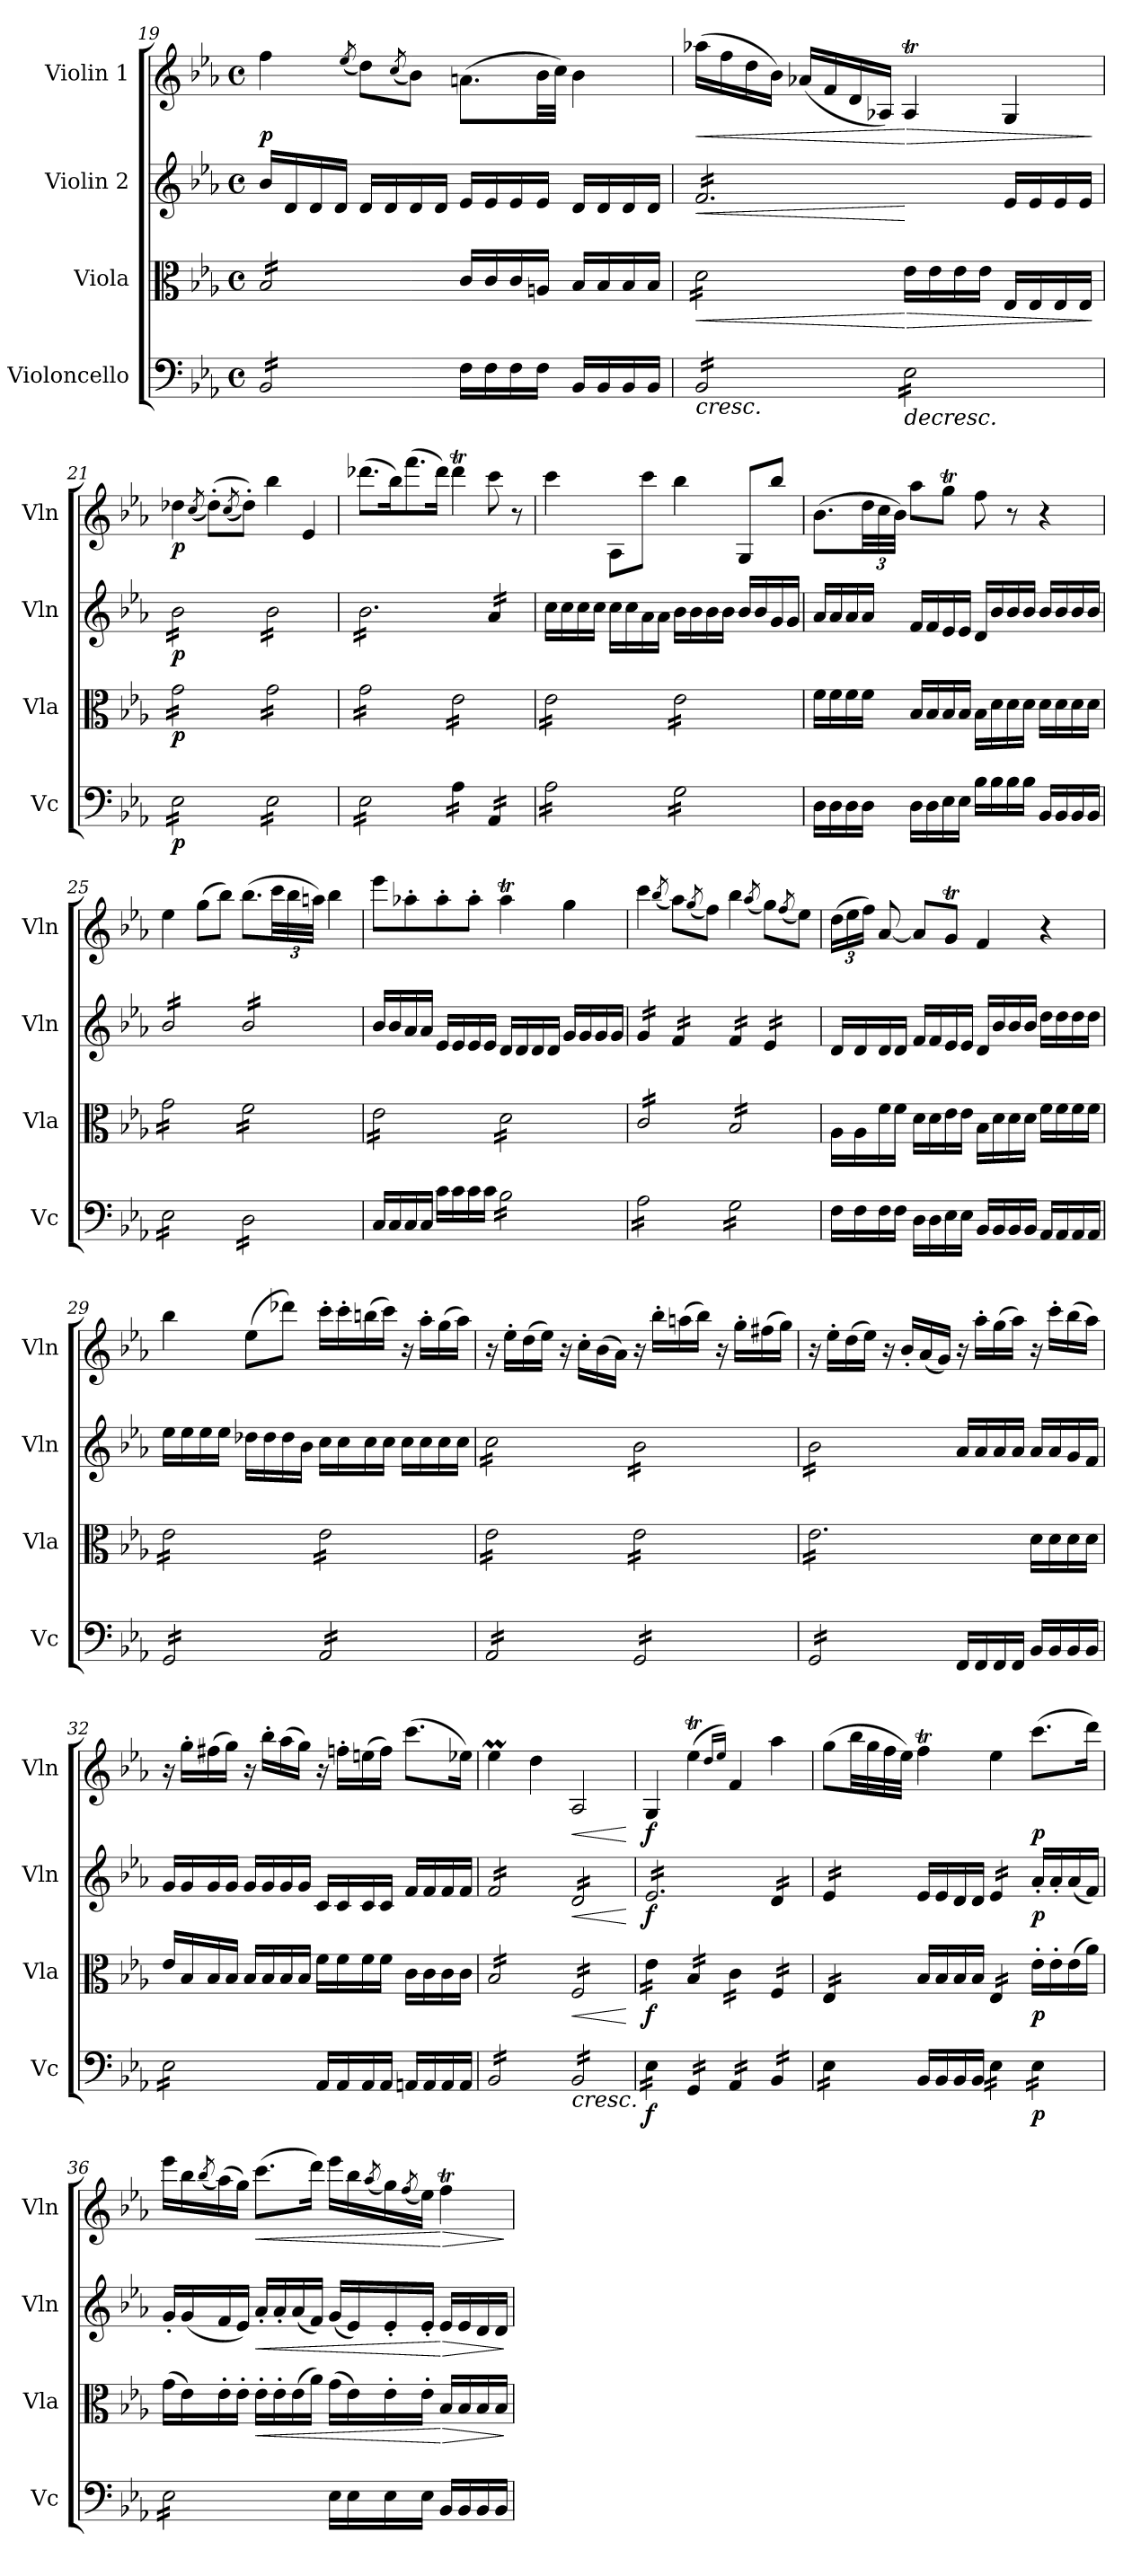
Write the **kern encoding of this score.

**kern	**dynam	**kern	**dynam	**kern	**dynam	**kern	**dynam
*part4	*part4	*part3	*part3	*part2	*part2	*part1	*part1
*staff4	*staff4	*staff3	*staff3	*staff2	*staff2	*staff1	*staff1
*I"Violoncello	*	*I"Viola	*	*I"Violin 2	*	*I"Violin 1	*
*I'Vc	*	*I'Vla	*	*I'Vln	*	*I'Vln	*
*clefF4	*	*clefC3	*	*clefG2	*	*clefG2	*
*k[b-e-a-]	*	*k[b-e-a-]	*	*k[b-e-a-]	*	*k[b-e-a-]	*
*M4/4	*	*M4/4	*	*M4/4	*	*M4/4	*
*met(c)	*	*met(c)	*	*met(c)	*	*met(c)	*
=19	=19	=19	=19	=19	=19	=19	=19
!	!	!	!	!	!	!	!LO:DY:b
*tremolo	*	*	*	*	*	*	*
*	*	*tremolo	*	*	*	*	*
16BB-/LL	.	16B-/LL	.	16b-/LL	.	4ff\	p
16BB-/	.	16B-/	.	16d/	.	.	.
16BB-/	.	16B-/	.	16d/	.	.	.
16BB-/	.	16B-/	.	16d/JJ	.	.	.
.	.	.	.	.	.	(8qee-/	.
16BB-/	.	16B-/	.	16d/LL	.	8dd\L)	.
16BB-/	.	16B-/	.	16d/	.	.	.
.	.	.	.	.	.	(8qcc/	.
16BB-/	.	16B-/	.	16d/	.	8b-\J)	.
16BB-/JJ	.	16B-/JJ	.	16d/JJ	.	.	.
*	*	*Xtremolo	*	*	*	*	*
*Xtremolo	*	*	*	*	*	*	*
16F\LL	.	16c/LL	.	16e-/LL	.	(8.an\L	.
16F\	.	16c/	.	16e-/	.	.	.
16F\	.	16c/	.	16e-/	.	.	.
16F\JJ	.	16An/JJ	.	16e-/JJ	.	32b-\LL	.
.	.	.	.	.	.	32cc\JJJ)	.
16BB-/LL	.	16B-/LL	.	16d/LL	.	4b-\	.
16BB-/	.	16B-/	.	16d/	.	.	.
16BB-/	.	16B-/	.	16d/	.	.	.
16BB-/JJ	.	16B-/JJ	.	16d/JJ	.	.	.
!!LO:LB:g=z
=20	=20	=20	=20	=20	=20	=20	=20
!	!LO:HP:b	!	!LO:HP:b	!	!LO:HP:b	!	!LO:HP:b
*	*	*	*	*^	*	*	*
*tremolo	*	*	*	*	*	*	*	*
*	*	*tremolo	*	*	*	*	*	*
*	*	*	*	*tremolo	*	*	*	*
16BB-/LL	<	16d\LL	<	16f/LL	2ryy	<	(16aa-X\LL	<
16BB-/	.	16d\	.	16f/	.	.	16ff\	.
16BB-/	.	16d\	.	16f/	.	.	16dd\	.
16BB-/	.	16d\	.	16f/	.	.	16b-\JJ)	.
16BB-/	.	16d\	.	16f/	.	.	(16a-X/LL	.
16BB-/	.	16d\	.	16f/	.	.	16f/	.
16BB-/	.	16d\	.	16f/	.	.	16d/	.
16BB-/JJ	.	16d\JJ	.	16f/	.	.	16A-X/JJ)	.
*	*	*Xtremolo	*	*	*	*	*	*
!	!LO:HP:b	!	!LO:HP:n=1:b	!	!	!	!	!LO:HP:n=1:b
16E-\LL	>	16e-\LL	[ >	16f/	2ryy	[	4A-T/	[ >
16E-\	.	16e-\	.	16f/	.	.	.	.
16E-\	.	16e-\	.	16f/	.	.	.	.
16E-\	.	16e-\JJ	.	16f/JJ	.	.	.	.
*	*	*	*	*Xtremolo	*	*	*	*
16E-\	.	16E-/LL	.	16e-/LL	.	.	4G/	.
16E-\	.	16E-/	.	16e-/	.	.	.	.
16E-\	.	16E-/	.	16e-/	.	.	.	.
16E-\JJ	.	16E-/JJ	.	16e-/JJ	.	.	.	.
*	*	*	*	*v	*v	*	*	*
.	[	.	]	.	.	.	]
=21	=21	=21	=21	=21	=21	=21	=21
!	!LO:DY:b	!	!LO:DY:b	!	!LO:DY:b	!	!LO:DY:b
*	*	*tremolo	*	*	*	*	*
*	*	*	*	*tremolo	*	*	*
16E-\LL	p	16g\LL	p	16b-\LL	p	4dd-X\	p
16E-\	.	16g\	.	16b-\	.	.	.
16E-\	.	16g\	.	16b-\	.	.	.
16E-\	.	16g\	.	16b-\	.	.	.
.	.	.	.	.	.	(8qcc/	.
16E-\	.	16g\	.	16b-\	.	(8dd-'\L)	.
16E-\	.	16g\	.	16b-\	.	.	.
.	.	.	.	.	.	(8qcc/	.
16E-\	.	16g\	.	16b-\	.	8dd-'\J))	.
16E-\JJ	.	16g\JJ	.	16b-\JJ	.	.	.
16E-\LL	.	16g\LL	.	16b-\LL	.	4bb-\	.
16E-\	.	16g\	.	16b-\	.	.	.
16E-\	.	16g\	.	16b-\	.	.	.
16E-\	.	16g\	.	16b-\	.	.	.
16E-\	.	16g\	.	16b-\	.	4e-/	.
16E-\	.	16g\	.	16b-\	.	.	.
16E-\	.	16g\	.	16b-\	.	.	.
16E-\JJ	.	16g\JJ	.	16b-\JJ	.	.	.
=22	=22	=22	=22	=22	=22	=22	=22
16E-\LL	.	16g\LL	.	16b-\LL	.	(8.ddd-X\L	.
16E-\	.	16g\	.	16b-\	.	.	.
16E-\	.	16g\	.	16b-\	.	.	.
16E-\	.	16g\	.	16b-\	.	16bb-\K)	.
16E-\	.	16g\	.	16b-\	.	(8.fff\	.
16E-\	.	16g\	.	16b-\	.	.	.
16E-\	.	16g\	.	16b-\	.	.	.
16E-\JJ	.	16g\JJ	.	16b-\	.	16ddd-\Jk)	.
16A-\LL	.	16e-\LL	.	16b-\	.	4ddd-T\	.
16A-\	.	16e-\	.	16b-\	.	.	.
16A-\	.	16e-\	.	16b-\	.	.	.
16A-\JJ	.	16e-\	.	16b-\JJ	.	.	.
16AA-/LL	.	16e-\	.	16a-/LL	.	8ccc\	.
16AA-/	.	16e-\	.	16a-/	.	.	.
16AA-/	.	16e-\	.	16a-/	.	8r	.
16AA-/JJ	.	16e-\JJ	.	16a-/JJ	.	.	.
*	*	*	*	*Xtremolo	*	*	*
!!LO:LB:g=z
=23	=23	=23	=23	=23	=23	=23	=23
16A-\LL	.	16e-\LL	.	16cc\LL	.	4ccc\	.
16A-\	.	16e-\	.	16cc\	.	.	.
16A-\	.	16e-\	.	16cc\	.	.	.
16A-\	.	16e-\	.	16cc\JJ	.	.	.
16A-\	.	16e-\	.	16cc\LL	.	8A-\L	.
16A-\	.	16e-\	.	16cc\	.	.	.
16A-\	.	16e-\	.	16a-\	.	8ccc\J	.
16A-\JJ	.	16e-\JJ	.	16a-\JJ	.	.	.
16G\LL	.	16e-\LL	.	16b-\LL	.	4bb-\	.
16G\	.	16e-\	.	16b-\	.	.	.
16G\	.	16e-\	.	16b-\	.	.	.
16G\	.	16e-\	.	16b-\JJ	.	.	.
16G\	.	16e-\	.	16b-/LL	.	8G/L	.
16G\	.	16e-\	.	16b-/	.	.	.
16G\	.	16e-\	.	16g/	.	8bb-/J	.
16G\JJ	.	16e-\JJ	.	16g/JJ	.	.	.
*	*	*Xtremolo	*	*	*	*	*
*Xtremolo	*	*	*	*	*	*	*
=24	=24	=24	=24	=24	=24	=24	=24
16D\LL	.	16f\LL	.	16a-/LL	.	(8.b-\L	.
16D\	.	16f\	.	16a-/	.	.	.
16D\	.	16f\	.	16a-/	.	.	.
*	*	*	*	*	*	*Xbrackettup	*
16D\JJ	.	16f\JJ	.	16a-/JJ	.	48dd\LL	.
.	.	.	.	.	.	48cc\	.
.	.	.	.	.	.	48b-\JJJ)	.
16D\LL	.	16B-/LL	.	16f/LL	.	8aa-\L	.
16D\	.	16B-/	.	16f/	.	.	.
16E-\	.	16B-/	.	16e-/	.	8ggt\J	.
16E-\JJ	.	16B-/JJ	.	16e-/JJ	.	.	.
16B-\LL	.	16B-\LL	.	16d/LL	.	8ff\	.
16B-\	.	16d\	.	16b-/	.	.	.
16B-\	.	16d\	.	16b-/	.	8r	.
16B-\JJ	.	16d\JJ	.	16b-/JJ	.	.	.
16BB-/LL	.	16d\LL	.	16b-/LL	.	4r	.
16BB-/	.	16d\	.	16b-/	.	.	.
16BB-/	.	16d\	.	16b-/	.	.	.
16BB-/JJ	.	16d\JJ	.	16b-/JJ	.	.	.
!!LO:LB:g=z
=25	=25	=25	=25	=25	=25	=25	=25
!	!LO:DY:b	!	!	!	!	!	!
!	!LO:DY:n=1:b	!	!LO:DY:b	!	!	!	!
!	!	!	!LO:DY:n=1:b	!	!LO:DY:b	!	!
!	!	!	!	!	!LO:DY:n=1:b	!	!LO:DY:b
!	!	!	!	!	!	!	!LO:DY:n=1:b
*tremolo	*	*	*	*	*	*	*
*	*	*tremolo	*	*	*	*	*
*	*	*	*	*tremolo	*	*	*
16E-\LL	p f	16g\LL	p f	16b-/LL	p f	4ee-\	p f
16E-\	.	16g\	.	16b-/	.	.	.
16E-\	.	16g\	.	16b-/	.	.	.
16E-\	.	16g\	.	16b-/	.	.	.
16E-\	.	16g\	.	16b-/	.	(8gg\L	.
16E-\	.	16g\	.	16b-/	.	.	.
16E-\	.	16g\	.	16b-/	.	8bb-\J)	.
16E-\JJ	.	16g\JJ	.	16b-/JJ	.	.	.
16D\LL	.	16f\LL	.	16b-/LL	.	(8.bb-\L	.
16D\	.	16f\	.	16b-/	.	.	.
16D\	.	16f\	.	16b-/	.	.	.
16D\	.	16f\	.	16b-/	.	48ccc\LL	.
.	.	.	.	.	.	48bb-\	.
.	.	.	.	.	.	48aan\JJJ)	.
16D\	.	16f\	.	16b-/	.	4bb-\	.
16D\	.	16f\	.	16b-/	.	.	.
16D\	.	16f\	.	16b-/	.	.	.
16D\JJ	.	16f\JJ	.	16b-/JJ	.	.	.
*	*	*	*	*Xtremolo	*	*	*
*Xtremolo	*	*	*	*	*	*	*
=26	=26	=26	=26	=26	=26	=26	=26
16C/LL	.	16e-\LL	.	16b-/LL	.	8eee-\L	.
16C/	.	16e-\	.	16b-/	.	.	.
16C/	.	16e-\	.	16a-/	.	8aa-X'\	.
16C/JJ	.	16e-\	.	16a-/JJ	.	.	.
16c\LL	.	16e-\	.	16e-/LL	.	8aa-'\	.
16c\	.	16e-\	.	16e-/	.	.	.
16c\	.	16e-\	.	16e-/	.	8aa-'\J	.
16c\JJ	.	16e-\JJ	.	16e-/JJ	.	.	.
*tremolo	*	*	*	*	*	*	*
16B-\LL	.	16d\LL	.	16d/LL	.	4aa-T\	.
16B-\	.	16d\	.	16d/	.	.	.
16B-\	.	16d\	.	16d/	.	.	.
16B-\	.	16d\	.	16d/JJ	.	.	.
16B-\	.	16d\	.	16g/LL	.	4gg\	.
16B-\	.	16d\	.	16g/	.	.	.
16B-\	.	16d\	.	16g/	.	.	.
16B-\JJ	.	16d\JJ	.	16g/JJ	.	.	.
=27	=27	=27	=27	=27	=27	=27	=27
*	*	*	*	*tremolo	*	*	*
16A-\LL	.	16c/LL	.	16g/LL	.	4ccc\	.
16A-\	.	16c/	.	16g/	.	.	.
16A-\	.	16c/	.	16g/	.	.	.
16A-\	.	16c/	.	16g/JJ	.	.	.
.	.	.	.	.	.	(8qbb-/	.
16A-\	.	16c/	.	16f/LL	.	8aa-\L)	.
16A-\	.	16c/	.	16f/	.	.	.
.	.	.	.	.	.	(8qgg/	.
16A-\	.	16c/	.	16f/	.	8ff\J)	.
16A-\JJ	.	16c/JJ	.	16f/JJ	.	.	.
16G\LL	.	16B-/LL	.	16f/LL	.	4bb-\	.
16G\	.	16B-/	.	16f/	.	.	.
16G\	.	16B-/	.	16f/	.	.	.
16G\	.	16B-/	.	16f/JJ	.	.	.
.	.	.	.	.	.	(8qaa-/	.
16G\	.	16B-/	.	16e-/LL	.	8gg\L)	.
16G\	.	16B-/	.	16e-/	.	.	.
.	.	.	.	.	.	(8qff/	.
16G\	.	16B-/	.	16e-/	.	8ee-\J)	.
16G\JJ	.	16B-/JJ	.	16e-/JJ	.	.	.
*	*	*	*	*Xtremolo	*	*	*
*	*	*Xtremolo	*	*	*	*	*
*Xtremolo	*	*	*	*	*	*	*
!!LO:PB:g=z
=28	=28	=28	=28	=28	=28	=28	=28
*	*	*	*	*	*	*brackettup	*
16F\LL	.	16A-\LL	.	16d/LL	.	(24dd\LL	.
.	.	.	.	.	.	24ee-\	.
16F\	.	16A-\	.	16d/	.	.	.
.	.	.	.	.	.	24ff\JJ)	.
16F\	.	16f\	.	16d/	.	[8a-/	.
16F\JJ	.	16f\JJ	.	16d/JJ	.	.	.
16D\LL	.	16d\LL	.	16f/LL	.	8a-/L]	.
16D\	.	16d\	.	16f/	.	.	.
16E-\	.	16e-\	.	16e-/	.	8gt/J	.
16E-\JJ	.	16e-\JJ	.	16e-/JJ	.	.	.
16BB-/LL	.	16B-\LL	.	16d/LL	.	4f/	.
16BB-/	.	16d\	.	16b-/	.	.	.
16BB-/	.	16d\	.	16b-/	.	.	.
16BB-/JJ	.	16d\JJ	.	16b-/JJ	.	.	.
16AA-/LL	.	16f\LL	.	16dd\LL	.	4r	.
16AA-/	.	16f\	.	16dd\	.	.	.
16AA-/	.	16f\	.	16dd\	.	.	.
16AA-/JJ	.	16f\JJ	.	16dd\JJ	.	.	.
=29	=29	=29	=29	=29	=29	=29	=29
*tremolo	*	*	*	*	*	*	*
*	*	*tremolo	*	*	*	*	*
16GG/LL	.	16e-\LL	.	16ee-\LL	.	4bb-\	.
16GG/	.	16e-\	.	16ee-\	.	.	.
16GG/	.	16e-\	.	16ee-\	.	.	.
16GG/	.	16e-\	.	16ee-\JJ	.	.	.
16GG/	.	16e-\	.	16dd-X\LL	.	(8ee-\L	.
16GG/	.	16e-\	.	16dd-\	.	.	.
16GG/	.	16e-\	.	16dd-\	.	8ddd-X\J)	.
16GG/JJ	.	16e-\JJ	.	16b-\JJ	.	.	.
16AA-/LL	.	16e-\LL	.	16cc\LL	.	16ccc'\LL	.
16AA-/	.	16e-\	.	16cc\	.	16ccc'\	.
16AA-/	.	16e-\	.	16cc\	.	(16bbn\	.
16AA-/	.	16e-\	.	16cc\JJ	.	16ccc\JJ)	.
16AA-/	.	16e-\	.	16cc\LL	.	16r	.
16AA-/	.	16e-\	.	16cc\	.	16aa-'\LL	.
16AA-/	.	16e-\	.	16cc\	.	(16gg\	.
16AA-/JJ	.	16e-\JJ	.	16cc\JJ	.	16aa-\JJ)	.
!!LO:LB:g=z
=30	=30	=30	=30	=30	=30	=30	=30
*	*	*	*	*tremolo	*	*	*
16AA-/LL	.	16e-\LL	.	16cc\LL	.	16r	.
16AA-/	.	16e-\	.	16cc\	.	16ee-'\LL	.
16AA-/	.	16e-\	.	16cc\	.	(16dd\	.
16AA-/	.	16e-\	.	16cc\	.	16ee-\JJ)	.
16AA-/	.	16e-\	.	16cc\	.	16r	.
16AA-/	.	16e-\	.	16cc\	.	16cc'\LL	.
16AA-/	.	16e-\	.	16cc\	.	(16b-\	.
16AA-/JJ	.	16e-\JJ	.	16cc\JJ	.	16a-\JJ)	.
16GG/LL	.	16e-\LL	.	16b-\LL	.	16r	.
16GG/	.	16e-\	.	16b-\	.	16bb-'\LL	.
16GG/	.	16e-\	.	16b-\	.	(16aan\	.
16GG/	.	16e-\	.	16b-\	.	16bb-\JJ)	.
16GG/	.	16e-\	.	16b-\	.	16r	.
16GG/	.	16e-\	.	16b-\	.	16gg'\LL	.
16GG/	.	16e-\	.	16b-\	.	(16ff#X\	.
16GG/JJ	.	16e-\JJ	.	16b-\JJ	.	16gg\JJ)	.
=31	=31	=31	=31	=31	=31	=31	=31
16GG/LL	.	16e-\LL	.	16b-\LL	.	16r	.
16GG/	.	16e-\	.	16b-\	.	16ee-'\LL	.
16GG/	.	16e-\	.	16b-\	.	(16dd\	.
16GG/	.	16e-\	.	16b-\	.	16ee-\JJ)	.
16GG/	.	16e-\	.	16b-\	.	16r	.
16GG/	.	16e-\	.	16b-\	.	16b-'/LL	.
16GG/	.	16e-\	.	16b-\	.	(16a-/	.
16GG/JJ	.	16e-\	.	16b-\JJ	.	16g/JJ)	.
*	*	*	*	*Xtremolo	*	*	*
*Xtremolo	*	*	*	*	*	*	*
16FF/LL	.	16e-\	.	16a-/LL	.	16r	.
16FF/	.	16e-\	.	16a-/	.	16aa-'\LL	.
16FF/	.	16e-\	.	16a-/	.	(16gg\	.
16FF/JJ	.	16e-\JJ	.	16a-/JJ	.	16aa-\JJ)	.
*	*	*Xtremolo	*	*	*	*	*
16BB-/LL	.	16d\LL	.	16a-/LL	.	16r	.
16BB-/	.	16d\	.	16a-/	.	16ccc'\LL	.
16BB-/	.	16d\	.	16g/	.	(16bb-\	.
16BB-/JJ	.	16d\JJ	.	16f/JJ	.	16aa-\JJ)	.
!!LO:LB:g=z
=32	=32	=32	=32	=32	=32	=32	=32
*tremolo	*	*	*	*	*	*	*
16E-\LL	.	16e-/LL	.	16g/LL	.	16r	.
16E-\	.	16B-/	.	16g/	.	16gg'\LL	.
16E-\	.	16B-/	.	16g/	.	(16ff#X\	.
16E-\	.	16B-/JJ	.	16g/JJ	.	16gg\JJ)	.
16E-\	.	16B-/LL	.	16g/LL	.	16r	.
16E-\	.	16B-/	.	16g/	.	16bb-'\LL	.
16E-\	.	16B-/	.	16g/	.	(16aa-\	.
16E-\JJ	.	16B-/JJ	.	16g/JJ	.	16gg\JJ)	.
*Xtremolo	*	*	*	*	*	*	*
16AA-/LL	.	16f\LL	.	16c/LL	.	16r	.
16AA-/	.	16f\	.	16c/	.	16ffn'\LL	.
16AA-/	.	16f\	.	16c/	.	(16een\	.
16AA-/JJ	.	16f\JJ	.	16c/JJ	.	16ff\JJ)	.
16AAn/LL	.	16c\LL	.	16f/LL	.	(8.ccc\L	.
16AA/	.	16c\	.	16f/	.	.	.
16AA/	.	16c\	.	16f/	.	.	.
16AA/JJ	.	16c\JJ	.	16f/JJ	.	16ee-X\Jk)	.
=33	=33	=33	=33	=33	=33	=33	=33
*tremolo	*	*	*	*	*	*	*
*	*	*tremolo	*	*	*	*	*
*	*	*	*	*tremolo	*	*	*
16BB-/LL	.	16B-/LL	.	16f/LL	.	4ee-M\	.
16BB-/	.	16B-/	.	16f/	.	.	.
16BB-/	.	16B-/	.	16f/	.	.	.
16BB-/	.	16B-/	.	16f/	.	.	.
16BB-/	.	16B-/	.	16f/	.	4dd\	.
16BB-/	.	16B-/	.	16f/	.	.	.
16BB-/	.	16B-/	.	16f/	.	.	.
16BB-/JJ	.	16B-/JJ	.	16f/JJ	.	.	.
!	!LO:HP:b	!	!LO:HP:b	!	!LO:HP:b	!	!LO:HP:b
16BB-/LL	<	16F/LL	<	16d/LL	<	2A-/	<
16BB-/	.	16F/	.	16d/	.	.	.
16BB-/	.	16F/	.	16d/	.	.	.
16BB-/	.	16F/	.	16d/	.	.	.
16BB-/	.	16F/	.	16d/	.	.	.
16BB-/	.	16F/	.	16d/	.	.	.
16BB-/	.	16F/	.	16d/	.	.	.
16BB-/JJ	.	16F/JJ	.	16d/JJ	.	.	.
.	]	.	[	.	[	.	[
=34	=34	=34	=34	=34	=34	=34	=34
!	!LO:DY:b	!	!LO:DY:b	!	!LO:DY:b	!	!LO:DY:b
16E-\LL	f	16e-\LL	f	16e-/LL	f	4G/	f
16E-\	.	16e-\	.	16e-/	.	.	.
16E-\	.	16e-\	.	16e-/	.	.	.
16E-\JJ	.	16e-\JJ	.	16e-/	.	.	.
16GG/LL	.	16B-/LL	.	16e-/	.	(<4ee-T\	.
16GG/	.	16B-/	.	16e-/	.	.	.
16GG/	.	16B-/	.	16e-/	.	.	.
16GG/JJ	.	16B-/JJ	.	16e-/	.	.	.
.	.	.	.	.	.	16qdd/LL	.
.	.	.	.	.	.	16qee-/JJ)	.
16AA-/LL	.	16c\LL	.	16e-/	.	4f/	.
16AA-/	.	16c\	.	16e-/	.	.	.
16AA-/	.	16c\	.	16e-/	.	.	.
16AA-/JJ	.	16c\JJ	.	16e-/JJ	.	.	.
16BB-/LL	.	16F/LL	.	16d/LL	.	4aa-\	.
16BB-/	.	16F/	.	16d/	.	.	.
16BB-/	.	16F/	.	16d/	.	.	.
16BB-/JJ	.	16F/JJ	.	16d/JJ	.	.	.
!!LO:LB:g=z
=35	=35	=35	=35	=35	=35	=35	=35
16E-\LL	.	16E-/LL	.	16e-/LL	.	(8gg\L	.
16E-\	.	16E-/	.	16e-/	.	.	.
16E-\	.	16E-/	.	16e-/	.	32bb-\LL	.
.	.	.	.	.	.	32gg\	.
16E-\JJ	.	16E-/JJ	.	16e-/JJ	.	32ff\	.
*	*	*	*	*Xtremolo	*	*	*
*	*	*Xtremolo	*	*	*	*	*
*Xtremolo	*	*	*	*	*	*	*
.	.	.	.	.	.	32ee-\JJJ)	.
16BB-/LL	.	16B-/LL	.	16e-/LL	.	4ffT\	.
16BB-/	.	16B-/	.	16e-/	.	.	.
16BB-/	.	16B-/	.	16d/	.	.	.
16BB-/JJ	.	16B-/JJ	.	16d/JJ	.	.	.
*tremolo	*	*	*	*	*	*	*
*	*	*tremolo	*	*	*	*	*
*	*	*	*	*tremolo	*	*	*
16E-\LL	.	16E-/LL	.	16e-/LL	.	4ee-\	.
16E-\	.	16E-/	.	16e-/	.	.	.
16E-\	.	16E-/	.	16e-/	.	.	.
16E-\JJ	.	16E-/JJ	.	16e-/JJ	.	.	.
*	*	*	*	*Xtremolo	*	*	*
*	*	*Xtremolo	*	*	*	*	*
!	!LO:DY:b	!	!LO:DY:b	!	!LO:DY:b	!	!LO:DY:b
16E-\LL	p	16e-'\LL	p	16a-'/LL	p	(8.ccc\L	p
16E-\	.	16e-'\	.	16a-'/	.	.	.
16E-\	.	(16e-\	.	(16a-/	.	.	.
16E-\JJ	.	16a-\JJ)	.	16f/JJ)	.	16ddd\Jk)	.
=36	=36	=36	=36	=36	=36	=36	=36
*^	*	*	*	*	*	*	*
16E-\LL	4ryy	.	(16g\LL	.	16g'/LL	.	16eee-\LL	.
16E-\	.	.	16e-\)	.	(16g/	.	16bb-\	.
.	.	.	.	.	.	.	(8qbb-/	.
16E-\	.	.	16e-'\	.	16f/	.	(16aa-\)	.
16E-\	.	.	16e-'\JJ	.	16e-/JJ)	.	16gg\JJ)	.
!	!	!	!	!LO:HP:b	!	!LO:HP:b	!	!LO:HP:b
16E-\	4ryy	.	16e-'\LL	<	16a-'/LL	<	(8.ccc\L	<
16E-\	.	.	16e-'\	.	16a-'/	.	.	.
16E-\	.	.	(16e-\	.	(16a-/	.	.	.
16E-\JJ	.	.	16a-\JJ)	.	16f/JJ)	.	16ddd\Jk)	.
*Xtremolo	*	*	*	*	*	*	*	*
16E-\LL	2ryy	.	(16g\LL	.	(16g/LL	.	16eee-\LL	.
16E-\	.	.	16e-\)	.	16e-/)	.	16bb-\	.
.	.	.	.	.	.	.	(8qaa-/	.
16E-\	.	.	16e-'\	.	16e-'/	.	16gg\)	.
.	.	.	.	.	.	.	(8qff/	.
16E-\JJ	.	.	16e-'\JJ	.	16e-'/JJ	.	16ee-\JJ)	.
!	!	!	!	!LO:HP:n=1:b	!	!LO:HP:n=1:b	!	!LO:HP:n=1:b
16BB-/LL	.	[	16B-/LL	[ >	16e-/LL	[ >	4ffT\	[ >
16BB-/	.	.	16B-/	.	16e-/	.	.	.
16BB-/	.	.	16B-/	.	16d/	.	.	.
16BB-/JJ	.	.	16B-/JJ	.	16d/JJ	.	.	.
*v	*v	*	*	*	*	*	*	*
.	.	.	]	.	]	.	]
=	=	=	=	=	=	=	=
*-	*-	*-	*-	*-	*-	*-	*-
